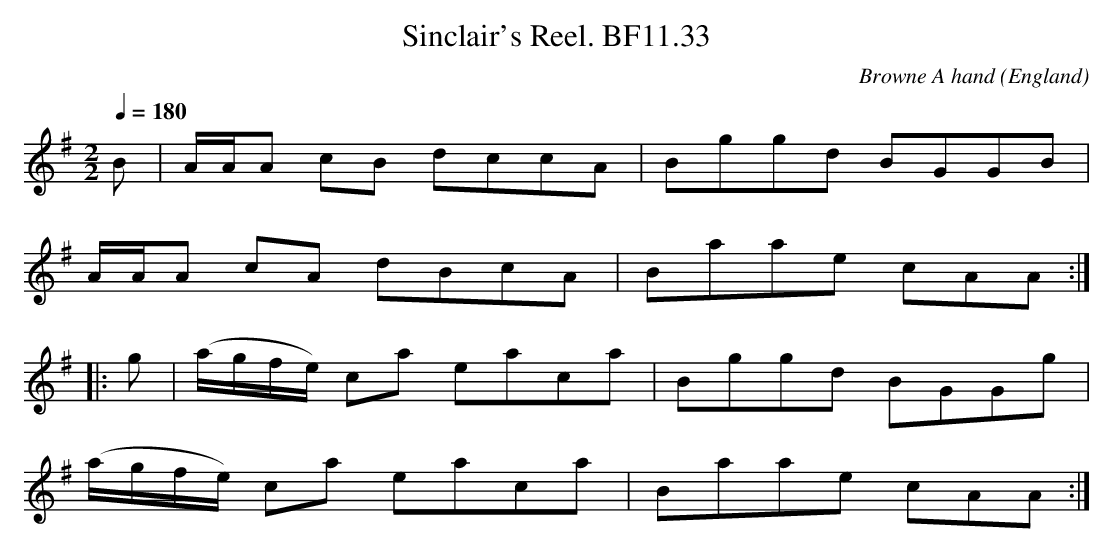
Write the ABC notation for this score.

X:1
T:Sinclair's Reel. BF11.33
C:Browne A hand
O:England
M:2/2
L:1/8
Q:1/4=180
K:G Major
B|A/2A/2A cB dccA|Bggd BGGB|!
A/2A/2A cA dBcA|Baae cAA:|!
|:g|(a/2g/2f/2e/2) ca eaca|Bggd BGGg|!
(a/2g/2f/2e/2) ca eaca|Baae cAA:|]
